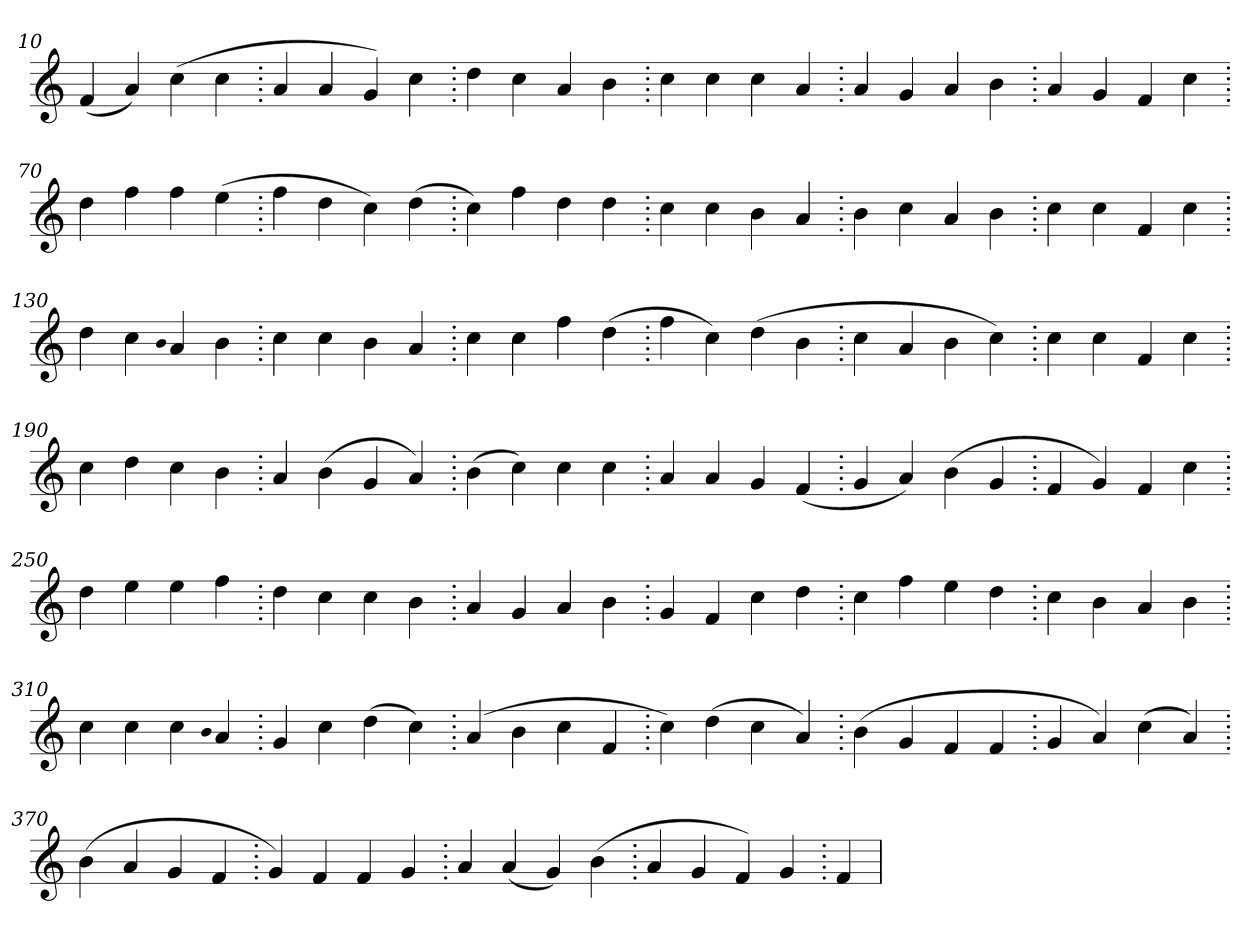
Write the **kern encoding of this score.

**kern
*part1
*staff1
*clefG2
=10.
(>4f
4a)
(>4cc
4cc
=20.
4a
4a
4g)
4cc
=30.
4dd
4cc
4a
4b
=40.
4cc
4cc
4cc
4a
=50.
4a
4g
4a
4b
=60.
4a
4g
4f
4cc
=70.
4dd
4ff
4ff
(>4ee
=80.
4ff
4dd
4cc)
(>4dd
=90.
4cc)
4ff
4dd
4dd
=100.
4cc
4cc
4b
4a
=110.
4b
4cc
4a
4b
=120.
4cc
4cc
4f
4cc
=130.
4dd
4cc
qqb
4a
4b
=140.
4cc
4cc
4b
4a
=150.
4cc
4cc
4ff
(>4dd
=160.
4ff
4cc)
(>4dd
4b
=170.
4cc
4a
4b
4cc)
=180.
4cc
4cc
4f
4cc
=190.
4cc
4dd
4cc
4b
=200.
4a
(>4b
4g
4a)
=210.
(>4b
4cc)
4cc
4cc
=220.
4a
4a
4g
(>4f
=230.
4g
4a)
(>4b
4g
=240.
4f
4g)
4f
4cc
=250.
4dd
4ee
4ee
4ff
=260.
4dd
4cc
4cc
4b
=270.
4a
4g
4a
4b
=280.
4g
4f
4cc
4dd
=290.
4cc
4ff
4ee
4dd
=300.
4cc
4b
4a
4b
=310.
4cc
4cc
4cc
qqb
4a
=320.
4g
4cc
(>4dd
4cc)
=330.
(>4a
4b
4cc
4f
=340.
4cc)
(>4dd
4cc
4a)
=350.
(>4b
4g
4f
4f
=360.
4g
4a)
(>4cc
4a)
=370.
(>4b
4a
4g
4f
=380.
4g)
4f
4f
4g
=390.
4a
(>4a
4g)
(>4b
=400.
4a
4g
4f)
4g
=410.
4f
=
*-
